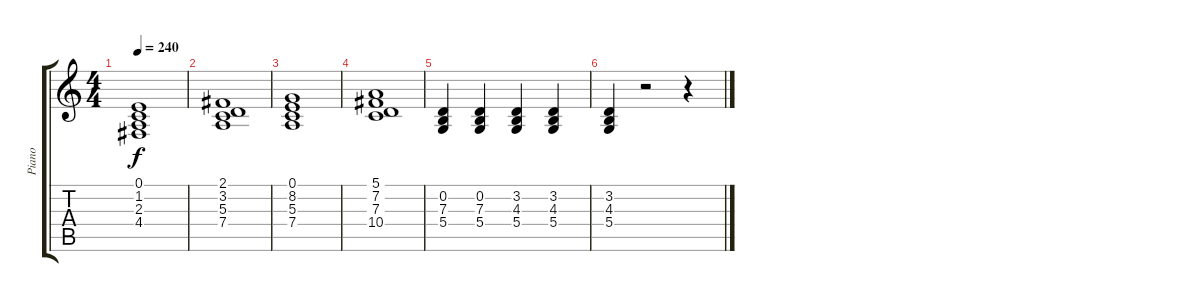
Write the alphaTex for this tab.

\track ("Piano" "Piano") {instrument brightacousticpiano}
\staff {score tabs}
\tuning (E4 B3 G3 D3 A2 E2) {hide}
\ts (4 4)
\tempo 240
\clef g2
\ks c
(0.1 1.2 2.3 4.4).1{dy f} |
(2.1 3.2 5.3 7.4).1 |
(0.1 8.2 5.3 7.4).1 |
(5.1 7.2 7.3 10.4).1 |
(0.2 7.3 5.4).4 (0.2 7.3 5.4).4 (3.2 4.3 5.4).4 (3.2 4.3 5.4).4 |
(3.2 4.3 5.4).4 r.2 r.4
